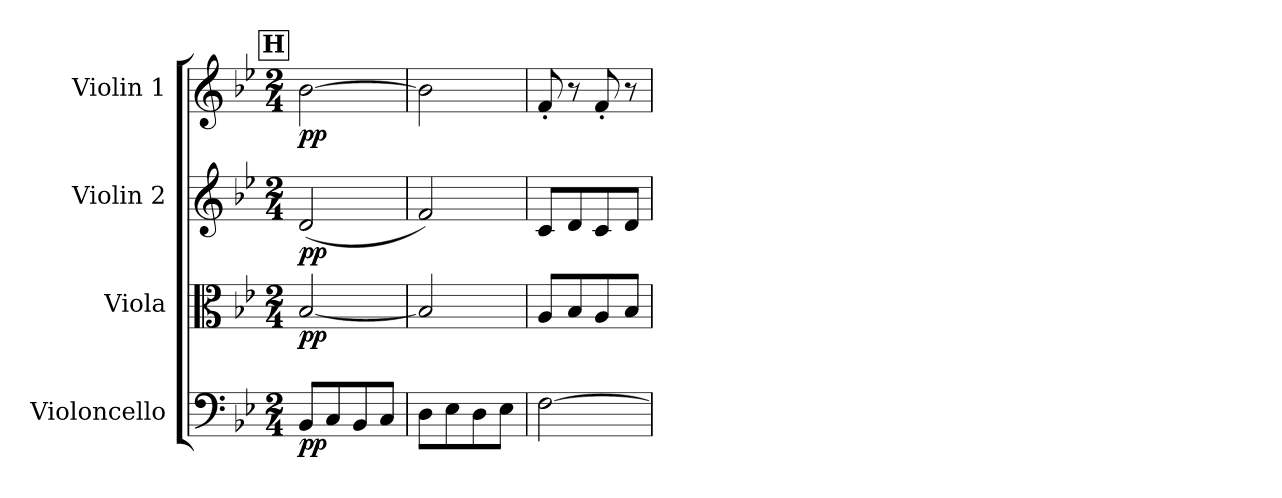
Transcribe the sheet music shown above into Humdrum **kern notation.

**kern	**dynam	**kern	**dynam	**kern	**dynam	**kern	**dynam
*part4	*part4	*part3	*part3	*part2	*part2	*part1	*part1
*staff4	*staff4	*staff3	*staff3	*staff2	*staff2	*staff1	*staff1
*I"Violoncello	*	*I"Viola	*	*I"Violin 2	*	*I"Violin 1	*
*I'Vc	*	*I'Vla	*	*I'Vln	*	*I'Vln	*
*clefF4	*	*clefC3	*	*clefG2	*	*clefG2	*
*k[b-e-]	*	*k[b-e-]	*	*k[b-e-]	*	*k[b-e-]	*
*M2/4	*	*M2/4	*	*M2/4	*	*M2/4	*
!!LO:REH:place=s1:a:B:cj:fs=14:t=H
=384	=384	=384	=384	=384	=384	=384	=384
!	!LO:DY:b	!	!LO:DY:b	!	!LO:DY:b	!	!LO:DY:b
8BB-/L	pp	[2B-/	pp	(2d/	pp	[2b-\	pp
8C/	.	.	.	.	.	.	.
8BB-/	.	.	.	.	.	.	.
8C/J	.	.	.	.	.	.	.
=385	=385	=385	=385	=385	=385	=385	=385
8D\L	.	2B-/]	.	2f/)	.	2b-\]	.
8E-\	.	.	.	.	.	.	.
8D\	.	.	.	.	.	.	.
8E-\J	.	.	.	.	.	.	.
!!LO:LB:g=z
=386	=386	=386	=386	=386	=386	=386	=386
[2F\	.	8A/L	.	8c/L	.	8f'/	.
.	.	8B-/	.	8d/	.	8r	.
.	.	8A/	.	8c/	.	8f'/	.
.	.	8B-/J	.	8d/J	.	8r	.
=	=	=	=	=	=	=	=
*-	*-	*-	*-	*-	*-	*-	*-
